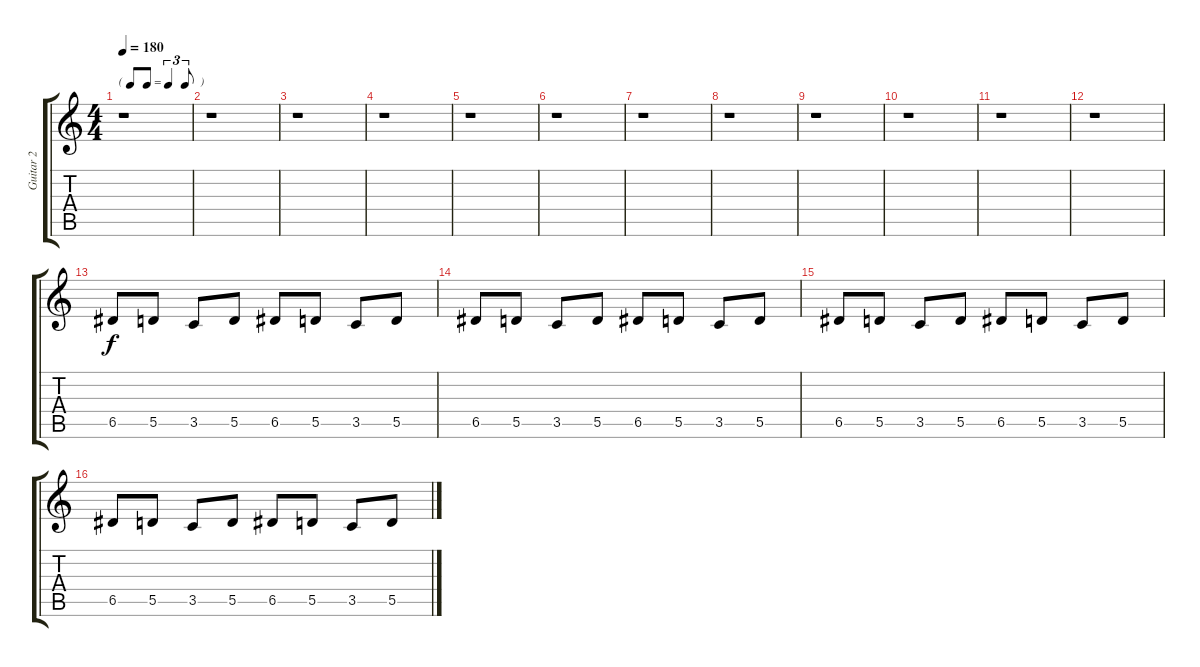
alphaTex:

\track ("Guitar 2" "Guitar 2") {instrument electricguitarmuted}
\staff {score tabs}
\tuning (E4 B3 G3 D3 A2 E2) {hide}
\ts (4 4)
\tf triplet8th
\tempo 180
\clef g2
\ks c
r.1{dy f instrument electricguitarmuted} |
r.1 |
r.1 |
r.1 |
r.1 |
r.1 |
r.1 |
r.1 |
r.1 |
r.1 |
r.1 |
r.1{volume 0} |
6.5.8{volume 13} 5.5.8 3.5.8 5.5.8 6.5.8 5.5.8 3.5.8 5.5.8 |
6.5.8 5.5.8 3.5.8 5.5.8 6.5.8 5.5.8 3.5.8 5.5.8 |
6.5.8 5.5.8 3.5.8 5.5.8 6.5.8 5.5.8 3.5.8 5.5.8 |
6.5.8 5.5.8 3.5.8 5.5.8 6.5.8 5.5.8 3.5.8 5.5.8
